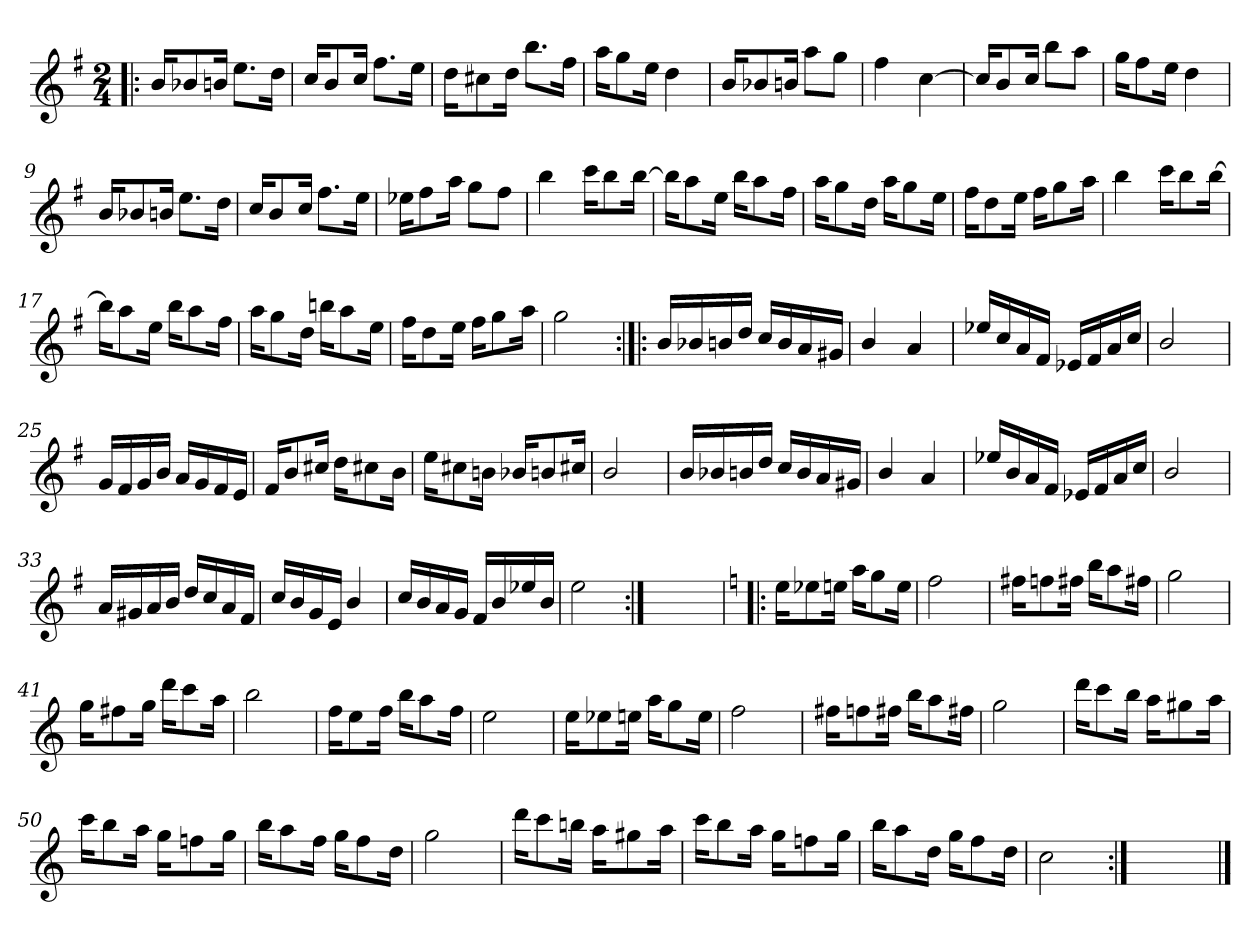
**kern
*part1
*staff1
*clefG2
*k[f#]
*G:
*M2/4
=1!|:
16b/KL
8b-X/
16bn/Jk
8.ee\L
16dd\Jk
=2
16cc/KL
8b/
16cc/Jk
8.ff#\L
16ee\Jk
=3
16dd\KL
8cc#X\
16dd\Jk
8.bb\L
16ff#\Jk
=4
16aa\KL
8gg\
16ee\Jk
4dd\
=5
16b/KL
8b-X/
16bn/Jk
8aa\L
8gg\J
!!LO:LB:g=z
=6
4ff#\
[4cc\
=7
16cc/KL]
8b/
16cc/Jk
8bb\L
8aa\J
=8
16gg\KL
8ff#\
16ee\Jk
4dd\
=9
16b/KL
8b-X/
16bn/Jk
8.ee\L
16dd\Jk
=10
16cc/KL
8b/
16cc/Jk
8.ff#\L
16ee\Jk
!!LO:LB:g=z
=11
16ee-X\KL
8ff#\
16aa\Jk
8gg\L
8ff#\J
=12
4bb\
16ccc\KL
8bb\
[16bb\Jk
=13
16bb\KL]
8aa\
16ee\Jk
16bb\KL
8aa\
16ff#\Jk
=14
16aa\KL
8gg\
16dd\Jk
16aa\KL
8gg\
16ee\Jk
=15
16ff#\KL
8dd\
16ee\Jk
16ff#\KL
8gg\
16aa\Jk
!!LO:LB:g=z
=16
4bb\
16ccc\KL
8bb\
[16bb\Jk
=17
16bb\KL]
8aa\
16ee\Jk
16bb\KL
8aa\
16ff#\Jk
=18
16aa\KL
8gg\
16dd\Jk
16bbn\KL
8aa\
16ee\Jk
=19
16ff#\KL
8dd\
16ee\Jk
16ff#\KL
8gg\
16aa\Jk
=20
2gg\
!!LO:LB:g=z
=21:|!|:
16b/LL
16b-X/
16bn/
16dd/JJ
16cc/LL
16b/
16a/
16g#X/JJ
=22
4b/
4a/
=23
16ee-X/LL
16cc/
16a/
16f#/JJ
16e-X/LL
16f#/
16a/
16cc/JJ
=24
2b/
!!LO:LB:g=z
=25
16g/LL
16f#/
16g/
16b/JJ
16a/LL
16g/
16f#/
16e/JJ
=26
16f#/KL
8b/
16cc#X/Jk
16dd\KL
8cc#X\
16b\Jk
=27
16ee\KL
8cc#X\
16bn\Jk
16b-X/KL
8bn/
16cc#X/Jk
=28
2b/
!!LO:LB:g=z
=29
16b/LL
16b-X/
16bn/
16dd/JJ
16cc/LL
16b/
16a/
16g#X/JJ
=30
4b/
4a/
=31
16ee-X/LL
16b/
16a/
16f#/JJ
16e-X/LL
16f#/
16a/
16cc/JJ
=32
2b/
!!LO:LB:g=z
=33
16a/LL
16g#X/
16a/
16b/JJ
16dd/LL
16cc/
16a/
16f#/JJ
=34
16cc/LL
16b/
16g/
16e/JJ
4b/
=35
16cc/LL
16b/
16a/
16g/JJ
16f#/LL
16b/
16ee-X/
16b/JJ
=36
2ee\
=36X361:|!
2ryy
!!LO:LB:g=z
=37!|:
*k[]
*C:
16ee\KL
8ee-X\
16een\Jk
16aa\KL
8gg\
16ee\Jk
=38
2ff\
=39
16ff#X\KL
8ffn\
16ff#X\Jk
16bb\KL
8aa\
16ff#X\Jk
=40
2gg\
=41
16gg\KL
8ff#X\
16gg\Jk
16ddd\KL
8ccc\
16aa\Jk
!!LO:PB:g=z
=42
2bb\
=43
16ff\KL
8ee\
16ff\Jk
16bb\KL
8aa\
16ff\Jk
=44
2ee\
=45
16ee\KL
8ee-X\
16een\Jk
16aa\KL
8gg\
16ee\Jk
=46
2ff\
=47
16ff#X\KL
8ffn\
16ff#X\Jk
16bb\KL
8aa\
16ff#X\Jk
!!LO:LB:g=z
=48
2gg\
=49
16ddd\KL
8ccc\
16bb\Jk
16aa\KL
8gg#X\
16aa\Jk
=50
16ccc\KL
8bb\
16aa\Jk
16gg\KL
8ffn\
16gg\Jk
=51
16bb\KL
8aa\
16ff\Jk
16gg\KL
8ff\
16dd\Jk
=52
2gg\
!!LO:LB:g=z
=53
16ddd\KL
8ccc\
16bbn\Jk
16aa\KL
8gg#X\
16aa\Jk
=54
16ccc\KL
8bb\
16aa\Jk
16gg\KL
8ffn\
16gg\Jk
=55
16bb\KL
8aa\
16dd\Jk
16gg\KL
8ff\
16dd\Jk
=56
2cc\
=57:|!
2ryy
==
*-
